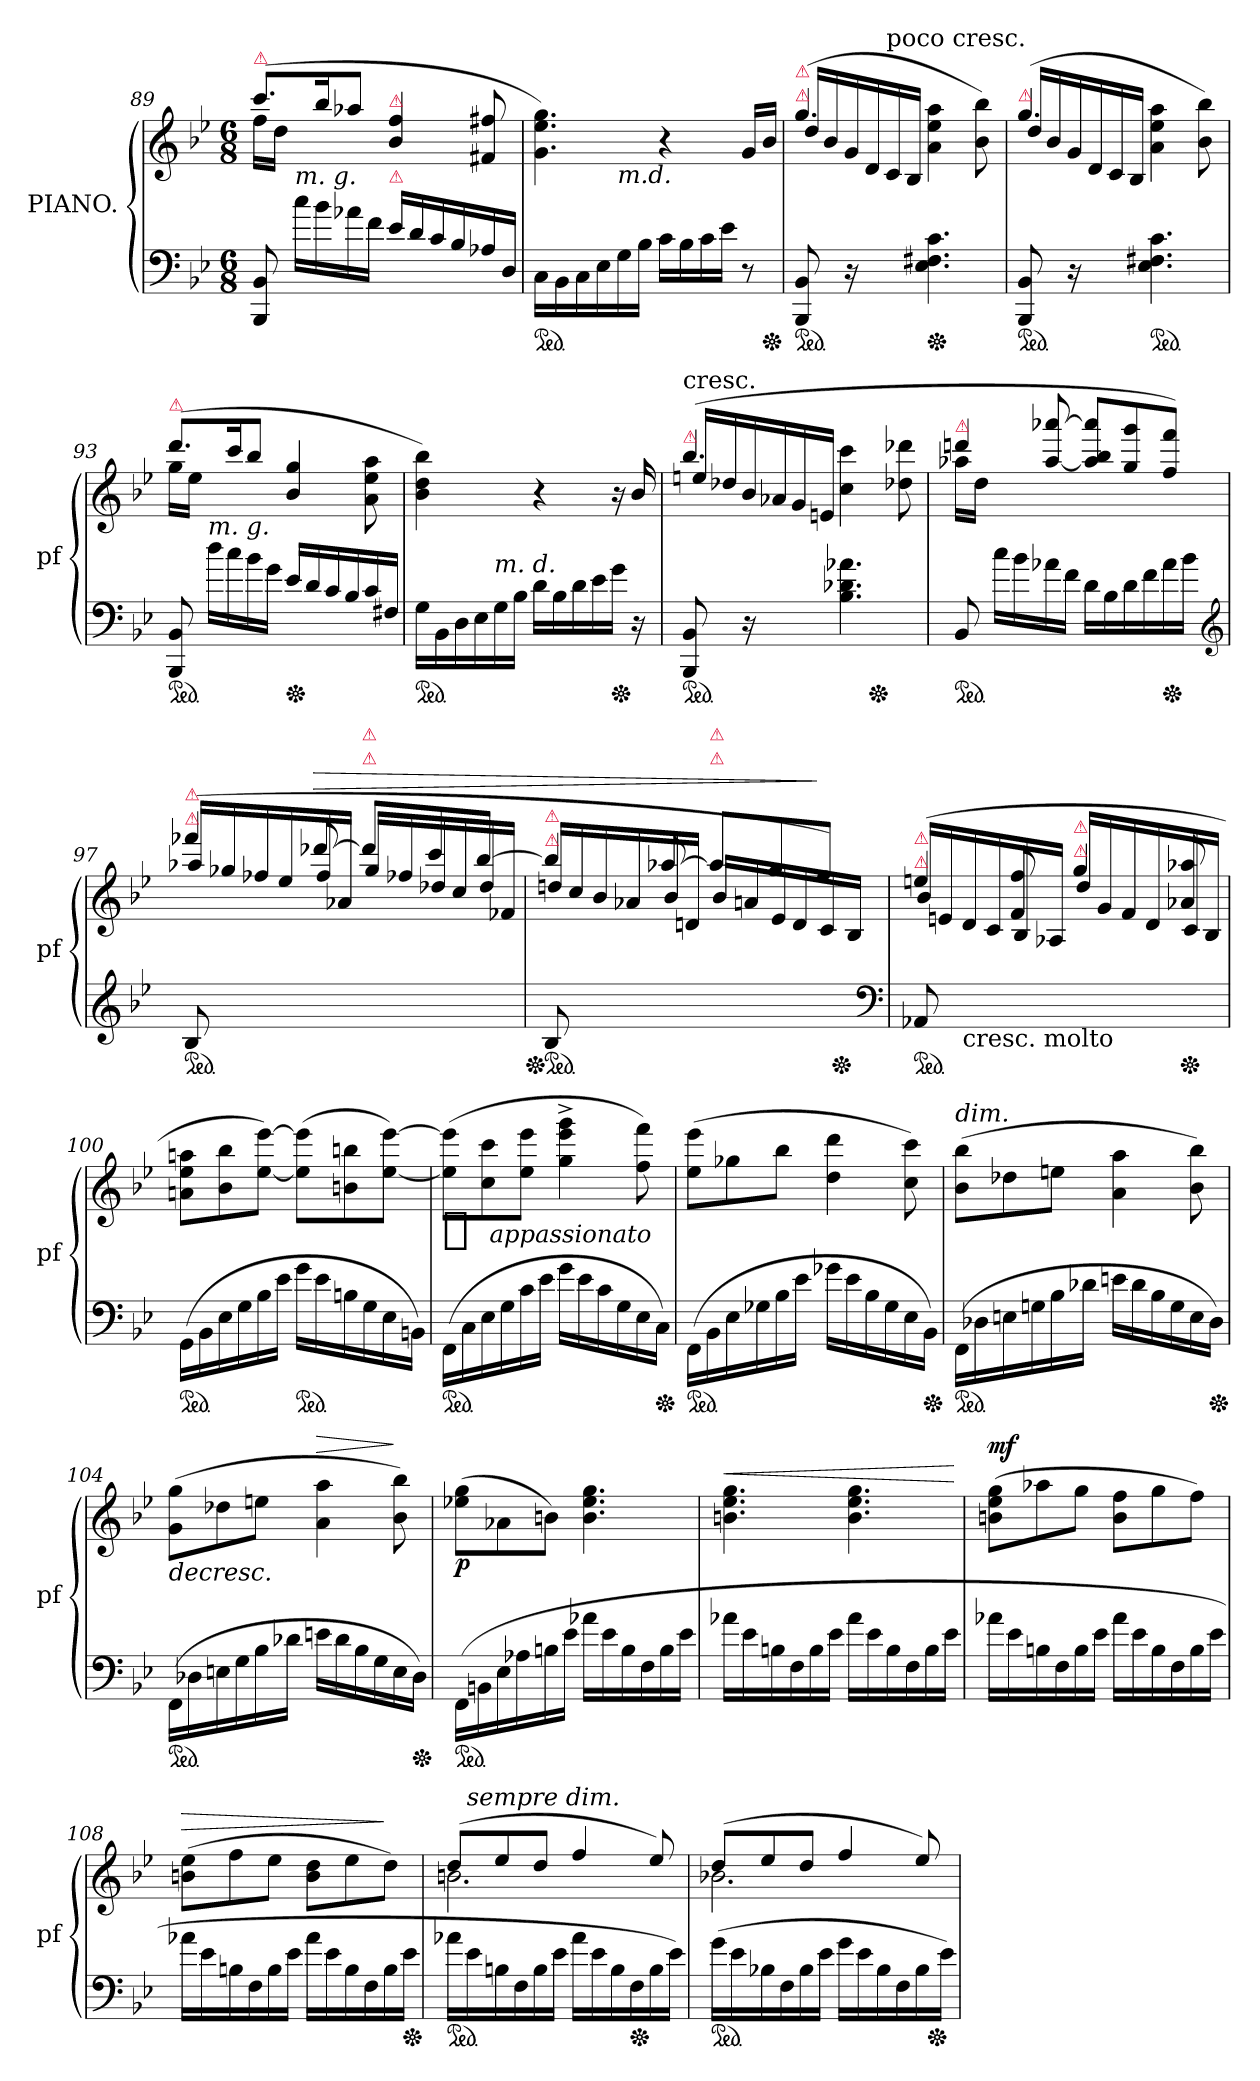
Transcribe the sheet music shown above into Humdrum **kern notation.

**kern	**kern	**dynam
*part1	*part1	*part1
*staff2	*staff1	*staff1/2
*I"PIANO.	*	*
*I'pf	*	*
*clefF4	*clefG2	*
*k[b-e-]	*k[b-e-]	*
*g:	*g:	*
*M6/8	*M6/8	*
=89	=89	=89
*	*^	*
!	!LO:TX:a:color=crimson:t=⚠	!	!
8BBB-/ 8BB-/	(>8.ccc/L	16ff\LL	.
.	.	16dd\JJ	.
!LO:TX:a:i:t=m. g.	!	!	!
16cc\LL	.	4.ryy	.
16b-\	16bb-/K	.	.
16a-X\	8aa-X/J	.	.
16f\JJ	.	.	.
!	!LO:TX:a:color=crimson:t=⚠	!	!
!LO:TX:a:color=crimson:t=⚠	!	!	!
16e-\LL	4b-/ 4ff/	.	.
16d\	.	.	.
16c/	.	4ryy	.
16B-/	.	.	.
16A-X/	8f#X/ 8ff#X/	.	.
16D/JJ	.	.	.
=90	=90	=90	=90
!LO:TX:a:color=crimson:t=⚠	!	!	!
*ped	*	*	*
16C\LL	4.g\ 4.ee-\ 4.gg\)	4ryy	.
16BB-\	.	.	.
16C\	.	.	.
16E-\	.	.	.
!	!	!LO:TX:b:i:t=m.d.	!
16G\	.	2ryy	.
16B-\JJ	.	.	.
16c\LL	4r	.	.
16B-\	.	.	.
16c\	.	.	.
16e-\JJ	.	.	.
8r	16g/LL	.	.
*Xped	*	*	*
.	16b-/JJ	.	.
=91	=91	=91	=91
!	!LO:TX:a:color=crimson:t=⚠	!	!
!	!LO:TX:a:color=crimson:t=⚠	!	!
*ped	*	*	*
8BBB-/ 8BB-/	(>4.gg/	16dd\LL	.
.	.	16b-\	.
16r	.	16g\	.
16ryy	.	16d/	.
!	!	!LO:TX:t=poco cresc.	!
16ryy	.	16c/	.
16ryy	.	16B-/JJ	.
*Xped	*	*	*
4.E-\ 4.F#X\ 4.c\	4a\ 4ee-\ 4aa\	4.ryy	.
.	8b-\ 8bb-\)	.	.
=92	=92	=92	=92
!	!LO:TX:a:color=crimson:t=⚠	!	!
*ped	*	*	*
8BBB-/ 8BB-/	(>4.gg/	16dd\LL	.
.	.	16b-\	.
16r	.	16g\	.
16ryy	.	16d/	.
16ryy	.	16c/	.
16ryy	.	16B-/JJ	.
*ped	*	*	*
4.E-\ 4.F#X\ 4.c\	4a\ 4ee-\ 4aa\	4.ryy	.
.	8b-\ 8bb-\)	.	.
=93	=93	=93	=93
!	!LO:TX:a:color=crimson:t=⚠	!	!
*ped	*	*	*
8BBB-/ 8BB-/	(>8.ddd/L	16gg\LL	.
.	.	16ee-\JJ	.
!LO:TX:a:i:t=m. g.	!	!	!
16dd\LL	.	8ryy	.
16cc\	16ccc/K	.	.
16b-\	8bb-/J	2ryy	.
16g\JJ	.	.	.
!LO:TX:a:color=crimson:t=⚠	!	!	!
*Xped	*	*	*
16e-\LL	4b-/ 4gg/	.	.
16d\	.	.	.
16c/	.	.	.
16B-/	.	.	.
16c/	8a\ 8ee-\ 8aa\	.	.
16F#X/JJ	.	.	.
*	*v	*v	*
=94	=94	=94
*ped	*	*
16G\LL	4b-\ 4dd\ 4bb-\)	.
16BB-\	.	.
16D\	.	.
16E-\	.	.
!LO:TX:a:i:t=m. d.	!	!
16G\	8ryy	.
16B-\JJ	.	.
16d\LL	4r	.
16B-\	.	.
16d\	.	.
16e-\	.	.
*Xped	*	*
16g\JJ	16r	.
16r	16b-/	.
=95	=95	=95
*	*^	*
!	!LO:TX:a:t=cresc.	!	!
!	!LO:TX:a:color=crimson:t=⚠	!	!
*ped	*	*	*
*	*	*^	*
8BBB-/ 8BB-/	(>4.bb-/	16een\LL	2ryy	.
.	.	16dd-X\	.	.
16r	.	16b-\	.	.
16ryy	.	16a-X/	.	.
16ryy	.	16g/	.	.
16ryy	.	16en/JJ	.	.
4.B-\ 4.d-X\ 4.a-X\	4cc\ 4ccc\	4.ryy	.	.
*Xped	*	*	*	*
.	.	.	4ryy	.
.	8dd-X\ 8ddd-X\	.	.	.
=96	=96	=96	=96	=96
!	!LO:TX:a:color=crimson:t=⚠	!	!	!
*	*	*v	*v	*
*ped	*	*	*
8BB-/	4dddn/	16aa-X\LL	.
.	.	16dd\JJ	.
16cc\LL	.	8ryy	.
16b-\	.	.	.
16a-X\	[8aa-/ [8aaa-X/	2ryy	.
16f\JJ	.	.	.
16d\LL	8aa-]/ 8bb-/ 8aaa-]/L	.	.
16B-\	.	.	.
16d\	8gg/ 8ggg/	.	.
16f\	.	.	.
*Xped	*	*	*
16a-\	8ff/ 8fff/J)	.	.
16b-\JJ	.	.	.
*clefG2	*	*	*
=97	=97	=97	=97
!	!LO:TX:a:color=crimson:t=⚠	!	!
!	!LO:TX:a:color=crimson:t=⚠	!	!
*ped	*	*	*
8B-/	(>4fff-X/	16aa-X\LL	.
.	.	16gg-X\	.
16ryy	.	16ff-X/	.
16ryy	.	16ee-/	.
!	!	!	!LO:HP:a
16ryy	[8ddd-X/	16ff-/	>
16ryy	.	16a-X/JJ	.
!	!LO:TX:a:color=crimson:t=⚠	!	!
!	!LO:TX:a:color=crimson:t=⚠	!	!
8ryy	8ddd-/L]	16gg-\LL	.
.	.	16ff-X\	.
16ryy	8ccc/	16dd-X/	.
16ryy	.	16cc/	.
16ryy	[8bb-/J	16dd-/	.
16ryy	.	16f-X/JJ	.
=98	=98	=98	=98
!	!LO:TX:a:color=crimson:t=⚠	!	!
!	!LO:TX:a:color=crimson:t=⚠	!	!
*	*	*^	*
*Xped	*	*	*	*
*ped	*	*	*	*
8B-/	4bb-/]	16ddn\LL	2ryy	.
.	.	16cc\	.	.
16ryy	.	16b-/	.	.
16ryy	.	16a-X/	.	.
16ryy	[8aa-X/	16b-/	.	.
16ryy	.	16dn/JJ	.	.
!	!LO:TX:a:color=crimson:t=⚠	!	!	!
!	!LO:TX:a:color=crimson:t=⚠	!	!	!
8ryy	8aa-/L]	16b-\LL	.	.
.	.	16an\	.	.
16ryy	8gg/	16e-/	8ryy	.
16ryy	.	16d/	.	.
16ryy	8ff/J)	16c/	32ryy	]
*Xped	*	*	*	*
.	.	.	16.ryy	.
16ryy	.	16B-/JJ	.	.
*clefF4	*	*	*	*
=99	=99	=99	=99	=99
!	!LO:TX:a:color=crimson:t=⚠	!	!	!
!	!LO:TX:a:color=crimson:t=⚠	!	!	!
*	*	*v	*v	*
*ped	*	*	*
8AA-X/	(>4een/	16b-\LL	.
.	.	16en\	.
!LO:TX:b:t=cresc. molto	!	!	!
16ryy	.	16d/	.
16ryy	.	16c/	.
16ryy	8f/ 8ff/	16B-/	.
16ryy	.	16A-X/JJ	.
!	!LO:TX:a:color=crimson:t=⚠	!	!
!	!LO:TX:a:color=crimson:t=⚠	!	!
8ryy	4gg/	16dd\LL	.
.	.	16g\	.
16ryy	.	16f/	.
16ryy	.	16d/	.
*Xped	*	*	*
16ryy	8a-X/ 8aa-X/	16c/	.
16ryy	.	16B-/JJ	.
*	*v	*v	*
=100	=100	=100
*ped	*	*
(>16GG\LL	8an\ 8ee-\ 8aan\L	.
16BB-\	.	.
16E-\	8b-\ 8bb-\	.
16G\	.	.
16B-\	[8ee-\ [8eee-\J)	.
16e-\JJ	.	.
*ped	*	*
16g\LL	(>8ee-]\ 8eee-]\L	.
16e-\	.	.
16Bn\	8bn\ 8bbn\	.
16G\	.	.
16E-\	[8ee-\ [8eee-\J)	.
16BBn\JJ)	.	.
=101	=101	=101
!	!	!LO:DY:t=%s appassionato
*ped	*	*
(>16FF\LL	(>8ee-]\ 8eee-]\L	f
16C\	.	.
16E-\	8cc\ 8ccc\	.
16G\	.	.
16c\	8ee-\ 8eee-\J	.
16e-\JJ	.	.
16g\LL	4gg^>\ 4eee-^>\ 4ggg^>\	.
16e-\	.	.
16c\	.	.
16G\	.	.
16E-\	8ff\ 8fff\)	.
*Xped	*	*
16C\JJ)	.	.
=102	=102	=102
*ped	*	*
(>16FF\LL	(>8ee-\ 8eee-\L	.
16BB-\	.	.
16E-\	8gg-X\	.
16G-X\	.	.
16B-\	8bb-\J	.
16e-\JJ	.	.
16g-X\LL	4dd\ 4ddd\	.
16e-\	.	.
16B-\	.	.
16G-\	.	.
16E-\	8cc\ 8ccc\)	.
*Xped	*	*
16BB-\JJ)	.	.
=103	=103	=103
!	!LO:TX:i:t=dim.	!
*ped	*	*
(>16FF\LL	(>8b-\ 8bb-\L	.
16D-X\	.	.
16En\	8dd-X\	.
16Gn\	.	.
16B-\	8een\J	.
16d-X\JJ	.	.
16en\LL	4a\ 4aa\	.
16d-\	.	.
16B-\	.	.
16G\	.	.
16E\	8b-\ 8bb-\)	.
*Xped	*	*
16D-\JJ)	.	.
=104	=104	=104
!	!	!LO:HP:b
*ped	*	*
(16FF\LL	(>8g\ 8gg\L	>
16D-X\	.	.
16En\	8dd-X\	.
16G\	.	.
16B-\	8een\J	.
16d-X\JJ	.	.
!	!	!LO:HP:a
16en\LL	4a\ 4aa\	>
16d-\	.	.
16B-\	.	.
16G\	.	.
16E\	8b-\ 8bb-\)	] ]
*Xped	*	*
16D-\JJ)	.	.
=105	=105	=105
*ped	*	*
(>16FF\LL	(>8ee-X\ 8gg\L	p
16BBn\	.	.
16E-\	8a-X\	.
16A-X\	.	.
16Bn\	8bn\J)	.
16e-\JJ	.	.
16a-X\LL	4.b\ 4.ee-\ 4.gg\	.
16e-\	.	.
16B\	.	.
16F\	.	.
16B\	.	.
16e-\JJ	.	.
=106	=106	=106
!	!	!LO:HP:a
16a-X\LL	4.bn\ 4.ee-\ 4.gg\	<
16e-\	.	.
16Bn\	.	.
16F\	.	.
16B\	.	.
16e-\JJ	.	.
16a-\LL	4.b\ 4.ee-\ 4.gg\	.
16e-\	.	.
16B\	.	.
16F\	.	.
16B\	.	.
16e-\JJ	.	.
.	.	[
=107	=107	=107
!	!	!LO:DY:a
16a-X\LL	(>8bn\ 8ee-\ 8gg\L	mf
16e-\	.	.
16Bn\	8aa-X\	.
16F\	.	.
16B\	8gg\J	.
16e-\JJ	.	.
16a-\LL	8b\ 8ff\L	.
16e-\	.	.
16B\	8gg\	.
16F\	.	.
16B\	8ff\J)	.
16e-\JJ	.	.
=108	=108	=108
!	!	!LO:HP:a
16a-X\LL	(>8bn\ 8ee-\L	>
16e-\	.	.
16Bn\	8ff\	.
16F\	.	.
16B\	8ee-\J	.
16e-\JJ	.	.
16a-\LL	8b\ 8dd\L	.
16e-\	.	.
16B\	8ee-\	.
16F\	.	.
16B\	8dd\J)	]
*Xped	*	*
16e-\JJ	.	.
=109	=109	=109
*	*^	*
*	*	*^	*
*ped	*	*	*	*
16a-X\LL	(>8dd/L	2.bn\	16ryy	.
!	!	!	!LO:TX:i:t=sempre dim.	!
16e-\	.	.	2ryy	.
16Bn\	8ee-/	.	.	.
16F\	.	.	.	.
16B\	8dd/J	.	.	.
16e-\JJ	.	.	.	.
16a-\LL	4ff/	.	.	.
16e-\	.	.	.	.
16B\	.	.	.	.
*Xped	*	*	*	*
16F\	.	.	8.ryy	.
16B\	8ee-/)	.	.	.
16e-\JJ)	.	.	.	.
=110	=110	=110	=110	=110
*ped	*	*	*	*
(>16g\LL	(>8dd/L	2.b-X\	2ryy	.
16e-\	.	.	.	.
16B-X\	8ee-/	.	.	.
16F\	.	.	.	.
16B-\	8dd/J	.	.	.
16e-\JJ	.	.	.	.
16g\LL	4ff/	.	.	.
16e-\	.	.	.	.
16B-\	.	.	8ryy	.
16F\	.	.	.	.
16B-\	8ee-/)	.	32ryy	.
*Xped	*	*	*	*
.	.	.	16.ryy	.
16e-\JJ)	.	.	.	.
*	*v	*v	*v	*
=	=	=
*-	*-	*-
